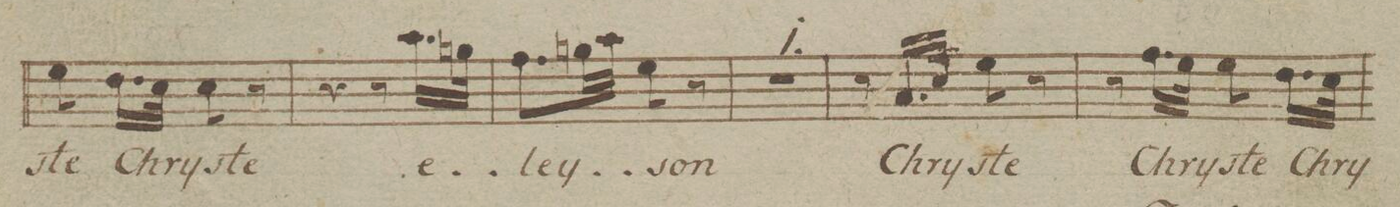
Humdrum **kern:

**kern	**text	**dynam
*I"Canto.	*	*
*clefC1	*	*
*k[b-e-]	*	*
*M2/4	*	*
8cc\	-ste	.
16.b-\LL	Chry-	.
32a\JJk	.	.
8a\	-ste	.
8r	.	.
=55	=55	=55
4r	.	.
8r	.	.
16.ff\LL	e-	.
32een\JJk	.	.
=56	=56	=56
8.dd\L	-ley-	.
32een\LL	.	.
32ff\JJJ	.	.
8cc\	-son	.
8r	.	.
=57	=57	=57
2r	.	.
=58	=58	=58
8r	.	.
16.f/LL	Chry-	.
32a/JJk	.	.
8cc\	-ste	.
8r	.	.
=59	=59	=59
8r	.	.
16.dd\LL	Chry-	.
32cc\JJk	.	.
8cc\	-ste	.
16.b-\LL	Chry-	.
32a\JJk	.	.
=60	=60	=60
*-	*-	*-
